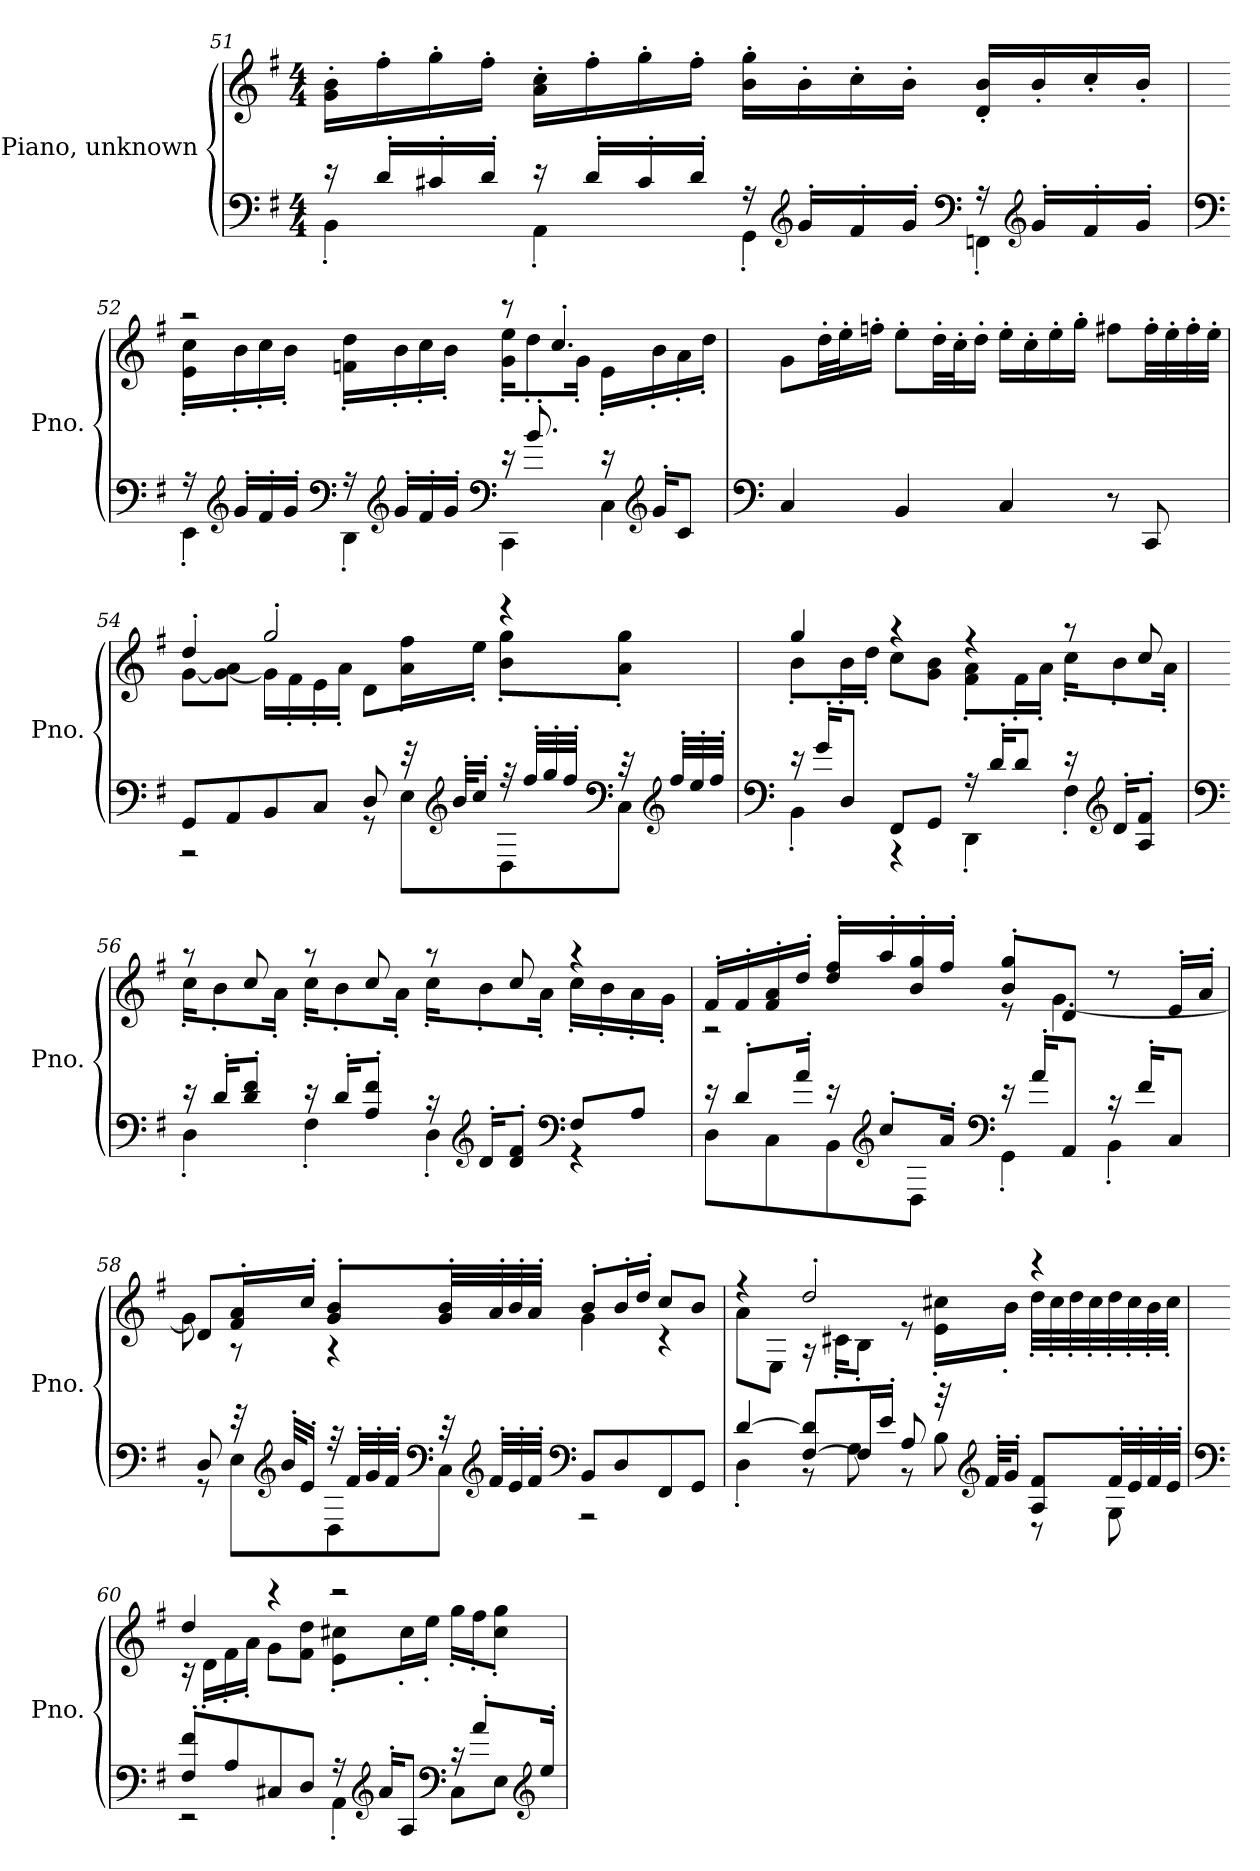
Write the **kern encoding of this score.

**kern	**kern
*part1	*part1
*staff2	*staff1
*I"Piano, unknown	*
*I'Pno.	*
*clefF4	*clefG2
*k[f#]	*k[f#]
*M4/4	*M4/4
=51	=51
*^	*
16r	4BB'\	16g\' 16b\'LL
16d'/LL	.	16ff#'\
16c#X'/	.	16gg'\
16d'/JJ	.	16ff#'\JJ
16r	4AA'\	16a\' 16cc\'LL
16d'/LL	.	16ff#'\
16c#'/	.	16gg'\
16d'/JJ	.	16ff#'\JJ
16r	4GG'\	16b\' 16gg\'LL
*clefG2	*	*
16g'/LL	.	16b'\
16f#'/	.	16cc'\
16g'/JJ	.	16b'\JJ
*clefF4	*	*
16r	4FFn'\	16d/' 16b/'LL
*clefG2	*	*
16g'/LL	.	16b'/
16f#'/	.	16cc'/
16g'/JJ	.	16b'/JJ
!!LO:LB:g=z
=52	=52	=52
*clefF4	*	*
*	*	*^
16r	4EE'\	2r	16e\' 16cc\'LL
*clefG2	*	*	*
16g'/LL	.	.	16b'\
16f#'/	.	.	16cc'\
16g'/JJ	.	.	16b'\JJ
*clefF4	*	*	*
16r	4DD'\	.	16fn\' 16dd\'LL
*clefG2	*	*	*
16g'/LL	.	.	16b'\
16f#'/	.	.	16cc'\
16g'/JJ	.	.	16b'\JJ
*clefF4	*	*	*
16r	4CC\	8r	16g\' 16ee\'KL
8.b'/	.	.	8dd'\
.	.	4.cc'/	.
.	.	.	16g'\Jk
16r	4C\	.	16e'\LL
*clefG2	*	*	*
16g'/KL	.	.	16b'\
8c/J	.	.	16a'\
.	.	.	16dd'\JJ
*v	*v	*	*
*	*v	*v
=53	=53
*clefF4	*
4C/	8g\L
.	32dd'\LL
.	32ee'\J
.	16ffn'\JJ
4BB/	8ee'\L
.	32dd'\LL
.	32cc'\J
.	16dd'\JJ
4C/	16ee'\LL
.	16cc'\
.	16ee'\
.	16gg'\JJ
8r	8ff#X\L
8CC/	32ff#'\LL
.	32ee'\
.	32ff#'\
.	32ee'\JJJ
!!LO:LB:g=z
=54	=54
*^	*^
8GG/L	2r	4dd'/	[8g\L
8AA/	.	.	8g\_ 8a\J
8BB/	.	2gg'/	16g\LL]
.	.	.	16f#'\
8C/J	.	.	16e'\
.	.	.	16a'\JJ
8D/	8r	.	8d\L
32r	8E\L	.	16a\' 16ff#\'L
*clefG2	*	*	*
32b'/KLL	.	.	.
16cc'/JJ	.	.	16ee'\JJ
32r	8D\	4r	8b\' 8gg\'L
32ff#'/LLL	.	.	.
32gg'/	.	.	.
32ff#'/JJJ	.	.	.
*clefF4	*	*	*
32r	8C\J	.	8a\' 8gg\'J
*clefG2	*	*	*
32ff#'/LLL	.	.	.
32ee'/	.	.	.
32ff#'/JJJ	.	.	.
=55	=55	=55	=55
*clefF4	*	*	*
16r	4BB'\	4gg/	8b'\L
16g'/KL	.	.	.
8D/J	.	.	16b'\L
.	.	.	16dd'\JJ
8FF#/L	4r	4r	8cc\L
8GG/J	.	.	8g\ 8b\J
16r	4DD'\	4r	8f#\' 8a\'L
16d'/KL	.	.	.
8d/J	.	.	16f#'\L
.	.	.	16a'\JJ
16r	4F#'\	8r	16cc'\KL
*clefG2	*	*	*
16d'/KL	.	.	8b'\
8A/' 8f#/'J	.	8cc/	.
.	.	.	16a'\Jk
!!LO:PB:g=z	!!
=56	=56	=56	=56
*clefF4	*	*	*
16r	4D'\	8r	16cc'\KL
16d'/KL	.	.	8b'\
8d/' 8f#/'J	.	8cc/	.
.	.	.	16a'\Jk
16r	4F#'\	8r	16cc'\KL
16d'/KL	.	.	8b'\
8A/' 8f#/'J	.	8cc/	.
.	.	.	16a'\Jk
16r	4D'\	8r	16cc'\KL
*clefG2	*	*	*
16d'/KL	.	.	8b'\
8d/' 8f#/'J	.	8cc/	.
.	.	.	16a'\Jk
*clefF4	*	*	*
8F#/L	4r	4r	16cc'\LL
.	.	.	16b'\
8A/J	.	.	16a'\
.	.	.	16g'\JJ
=57	=57	=57	=57
16r	8D\L	16f#'/LL	2r
8d'/L	.	16f#'/	.
.	8C\	16f#/' 16a/'	.
16a'/Jk	.	16dd'/JJ	.
16r	8BB\	16dd/' 16ff#/'LL	.
*clefG2	*	*	*
8cc'/L	.	16aa'/	.
.	8D\J	16b/' 16gg/'	.
16a'/Jk	.	16ff#'/JJ	.
*clefF4	*	*	*
16r	4GG'\	8b/' 8gg/'L	8r
16a'/KL	.	.	.
8AA/J	.	8d/J	[4.g\
16r	4BB'\	8r	.
16f#'/KL	.	.	.
8C/J	.	16e'/LL	.
.	.	16a'/JJ	.
!!LO:LB:g=z	!!
=58	=58	=58	=58
8D/	8r	8d/L	8g\]
32r	8E\L	16f#/' 16a/'L	8r
*clefG2	*	*	*
32b'/KLL	.	.	.
16e'/JJ	.	16cc'/JJ	.
32r	8D\	8g/' 8b/'L	4r
32f#'/LLL	.	.	.
32g'/	.	.	.
32f#'/JJJ	.	.	.
*clefF4	*	*	*
32r	8C\J	32g/' 32b/'LL	.
*clefG2	*	*	*
32f#'/LLL	.	32a'/	.
32e'/	.	32b'/	.
32f#'/JJJ	.	32a'/JJJ	.
*clefF4	*	*	*
8BB/L	2r	8b'/L	4g\
8D/	.	16b'/L	.
.	.	16dd'/JJ	.
8FF#/	.	8cc/L	4r
8GG/J	.	8b/J	.
!!LO:LB:g=z	!!
=59	=59	=59	=59
[4d/	4D'\	4r	8a\L
.	.	.	8E\J
[8F#/ 8d/]L	8r	2dd'/	16r
.	.	.	16c#X'\KL
16F#/L]	8G\	.	8B'\J
16e'/JJ	.	.	.
8A/	8r	.	8r
32r	8B\	.	16e\' 16cc#X\'LL
*clefG2	*	*	*
32f#'/KLL	.	.	.
16g'/JJ	.	.	16b'\JJ
8A/ 8f#/L	8r	4r	32dd'\LLL
.	.	.	32cc#'\
.	.	.	32dd'\
.	.	.	32cc#'\
32f#'/LL	8G\	.	32dd'\
32e'/	.	.	32cc#'\
32f#'/	.	.	32b'\
32e'/JJJ	.	.	32cc#'\JJJ
=60	=60	=60	=60
*clefF4	*	*	*
8F#/' 8f#/'L	2r	4dd/	16r
.	.	.	16d'\LL
8A/	.	.	16f#'\
.	.	.	16a'\JJ
8C#X/	.	4r	8g\L
8D/J	.	.	8f#\ 8dd\J
16r	4AA'\	2r	8e\' 8cc#X\'L
*clefG2	*	*	*
16a'/KL	.	.	.
8A/J	.	.	16cc#'\L
.	.	.	16ee'\JJ
*clefF4	*	*	*
16r	8C#\L	.	16gg'\LL
8a'/L	.	.	16ff#'\J
.	8E\J	.	8cc#\' 8gg\'J
*clefG2	*	*	*
16ee'/Jk	.	.	.
*v	*v	*	*
*	*v	*v
=	=
*-	*-
